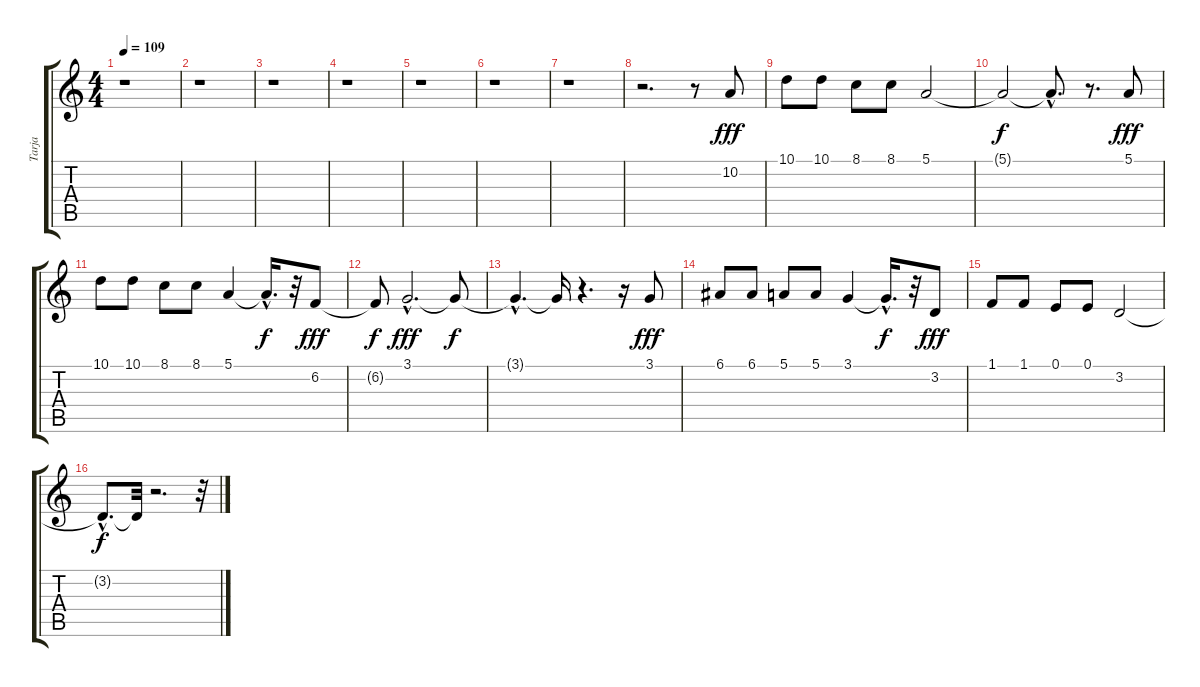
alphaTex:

\track ("Tarja" "Tarja") {instrument choiraahs}
\staff {score tabs}
\tuning (E4 B3 G3 D3 A2 E2) {hide}
\ts (4 4)
\tempo 109
\clef g2
\ks c
r.1{dy fff instrument choiraahs} |
r.1 |
r.1 |
r.1 |
r.1 |
r.1 |
r.1 |
r.2{d} r.8 10.2.8 |
10.1.8 10.1.8 8.1.8 8.1.8 5.1.2 |
5.1{t}.2{dy f} 5.1{hac t}.8{d} r.8{d} 5.1.8{dy fff} |
10.1.8 10.1.8 8.1.8 8.1.8 5.1.4 5.1{hac t}.16{d dy f} r.32 6.2.8{dy fff} |
6.2{t}.8{dy f} 3.1{hac}.2{d dy fff} 3.1{t}.8{dy f} |
3.1{hac t}.4{d} 3.1{t}.16 r.4{d} r.16 3.1.8{dy fff} |
6.1.8 6.1.8 5.1.8 5.1.8 3.1.4 3.1{hac t}.16{d dy f} r.32 3.2.8{dy fff} |
1.1.8 1.1.8 0.1.8 0.1.8 3.2.2 |
3.2{hac t}.8{d dy f} 3.2{t}.32 r.2{d} r.32
